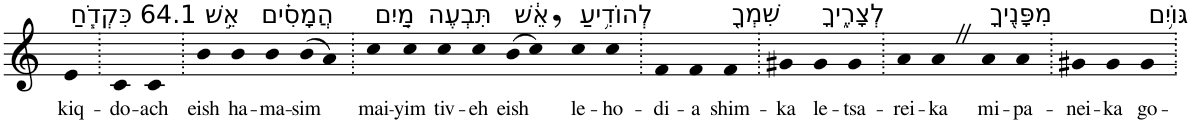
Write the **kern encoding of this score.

**kern	**text
*part1	*part1
*staff1	*staff1
*I"Piano	*
*I'Pno	*
*clefG2	*
*k[]	*
=1	=1
!LO:TX:a:t=64.1 כִּקְדֹ֧חַ	!
!	!LO:LY:b
4e	kiq-
=2.	=2.
!	!LO:LY:b
4c	-do-
!	!LO:LY:b
4c	-ach
=3.	=3.
!LO:TX:a:t=אֵ֣שׁ	!
!	!LO:LY:b
4b	eish
!LO:TX:a:t=הֲמָסִ֗ים	!
!	!LO:LY:b
4b	ha-
!	!LO:LY:b
4b	-ma-
!	!LO:LY:b
(8b	-sim
8a)	.
=4.	=4.
!LO:TX:a:t=מַ֚יִם	!
!	!LO:LY:b
4cc	mai-
!	!LO:LY:b
4cc	-yim
!LO:TX:a:t=תִּבְעֶה	!
!	!LO:LY:b
4cc	tiv-
!	!LO:LY:b
4cc	-eh
!LO:TX:a:t=אֵ֔שׁ	!
!	!LO:LY:b
(8b	eish
8cc,)	.
!LO:TX:a:t=לְהוֹדִ֥יעַ	!
!	!LO:LY:b
4cc	le-
!	!LO:LY:b
4cc	-ho-
=5.	=5.
!	!LO:LY:b
4f	-di-
!	!LO:LY:b
4f	-a
!LO:TX:a:t=שִׁמְךָ֖	!
!	!LO:LY:b
4f	shim-
=6.	=6.
!	!LO:LY:b
4g#X	-ka
!LO:TX:a:t=לְצָרֶ֑יךָ	!
!	!LO:LY:b
4g#	le-
!	!LO:LY:b
4g#	-tsa-
=7.	=7.
!	!LO:LY:b
4a	-rei-
!	!LO:LY:b
4aZ	-ka
!LO:TX:a:t=מִפָּנֶ֖יךָ	!
!	!LO:LY:b
4a	mi-
!	!LO:LY:b
4a	-pa-
=8.	=8.
!	!LO:LY:b
4g#X	-nei-
!	!LO:LY:b
4g#	-ka
!LO:TX:a:t=גּוֹיִ֥ם	!
!	!LO:LY:b
4g#	go-
=.	=.
*-	*-
